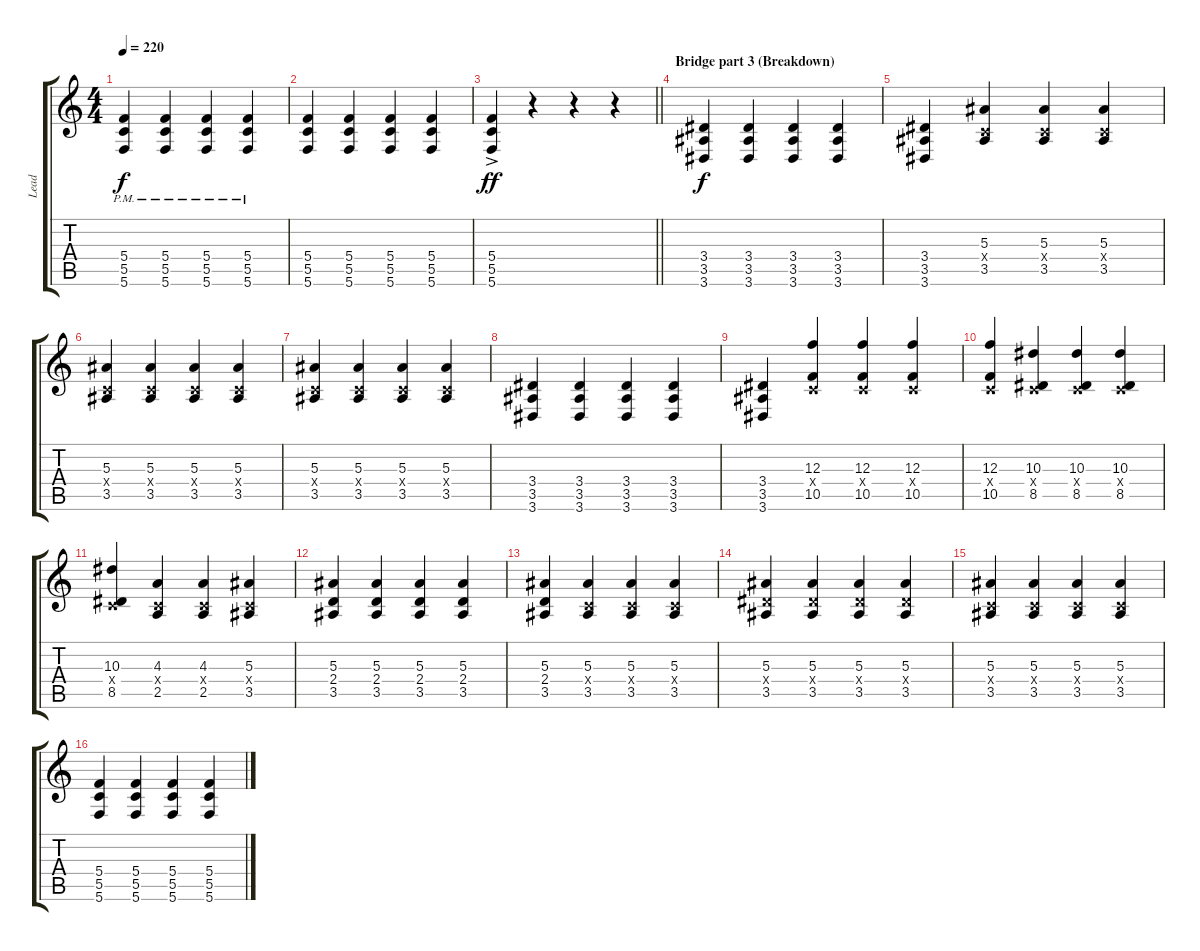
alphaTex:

\track ("Lead" "Lead") {instrument distortionguitar}
\staff {score tabs}
\tuning (D4 A3 F3 C3 G2 C2) {hide}
\ts (4 4)
\tempo 220
\clef g2
\ks c
(5.4{pm} 5.5{pm} 5.6{pm}).4{dy f} (5.4{pm} 5.5{pm} 5.6{pm}).4 (5.4{pm} 5.5{pm} 5.6{pm}).4 (5.4{pm} 5.5{pm} 5.6{pm}).4 |
(5.4 5.5 5.6).4 (5.4 5.5 5.6).4 (5.4 5.5 5.6).4 (5.4 5.5 5.6).4 |
\barLineRight lightlight
(5.4{ac} 5.5{ac} 5.6{ac}).4{dy ff} r.4 r.4 r.4 |
\section ("" "Bridge part 3 (Breakdown)")
(3.4 3.5 3.6).4{dy f} (3.4 3.5 3.6).4 (3.4 3.5 3.6).4 (3.4 3.5 3.6).4 |
(3.4 3.5 3.6).4 (5.3 0.4{x} 3.5).4 (5.3 0.4{x} 3.5).4 (5.3 0.4{x} 3.5).4 |
(5.3 0.4{x} 3.5).4 (5.3 0.4{x} 3.5).4 (5.3 0.4{x} 3.5).4 (5.3 0.4{x} 3.5).4 |
(5.3 0.4{x} 3.5).4 (5.3 0.4{x} 3.5).4 (5.3 0.4{x} 3.5).4 (5.3 0.4{x} 3.5).4 |
(3.4 3.5 3.6).4 (3.4 3.5 3.6).4 (3.4 3.5 3.6).4 (3.4 3.5 3.6).4 |
(3.4 3.5 3.6).4 (12.3 0.4{x} 10.5).4 (12.3 0.4{x} 10.5).4 (12.3 0.4{x} 10.5).4 |
(12.3 0.4{x} 10.5).4 (10.3 0.4{x} 8.5).4 (10.3 0.4{x} 8.5).4 (10.3 0.4{x} 8.5).4 |
(10.3 0.4{x} 8.5).4 (4.3 0.4{x} 2.5).4 (4.3 0.4{x} 2.5).4 (5.3 0.4{x} 3.5).4 |
(5.3 2.4 3.5).4 (5.3 2.4 3.5).4 (5.3 2.4 3.5).4 (5.3 2.4 3.5).4 |
(5.3 2.4 3.5).4 (5.3 0.4{x} 3.5).4 (5.3 0.4{x} 3.5).4 (5.3 0.4{x} 3.5).4 |
(5.3 3.4{x} 3.5).4 (5.3 3.4{x} 3.5).4 (5.3 3.4{x} 3.5).4 (5.3 3.4{x} 3.5).4 |
(5.3 0.4{x} 3.5).4 (5.3 0.4{x} 3.5).4 (5.3 0.4{x} 3.5).4 (5.3 0.4{x} 3.5).4 |
(5.4 5.5 5.6).4 (5.4 5.5 5.6).4 (5.4 5.5 5.6).4 (5.4 5.5 5.6).4
